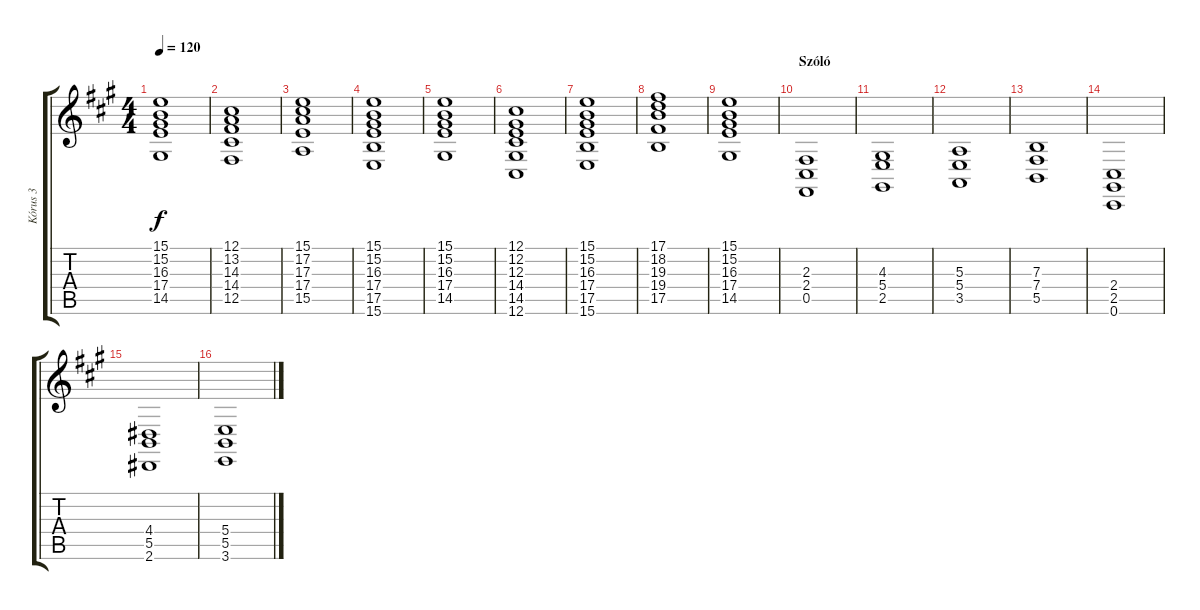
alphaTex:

\track ("Kórus 3" "Kórus 3") {instrument choiraahs}
\staff {score tabs}
\tuning (Db4 Ab3 E3 B2 Gb2 Db2) {hide}
\ts (4 4)
\tempo 120
\clef g2
\ks a
(15.1 15.2 16.3 17.4 14.5).1{dy f} |
(12.1 13.2 14.3 14.4 12.5).1 |
(15.1 17.2 17.3 17.4 15.5).1 |
(15.1 15.2 16.3 17.4 17.5 15.6).1 |
(15.1 15.2 16.3 17.4 14.5).1 |
(12.1 12.2 12.3 14.4 14.5 12.6).1 |
(15.1 15.2 16.3 17.4 17.5 15.6).1 |
(17.1 18.2 19.3 19.4 17.5).1 |
(15.1 15.2 16.3 17.4 14.5).1 |
\section ("" "Szóló")
(2.3 2.4 0.5).1 |
(4.3 5.4 2.5).1 |
(5.3 5.4 3.5).1 |
(7.3 7.4 5.5).1 |
(2.4 2.5 0.6).1 |
(4.4 5.5 2.6).1 |
(5.4 5.5 3.6).1
